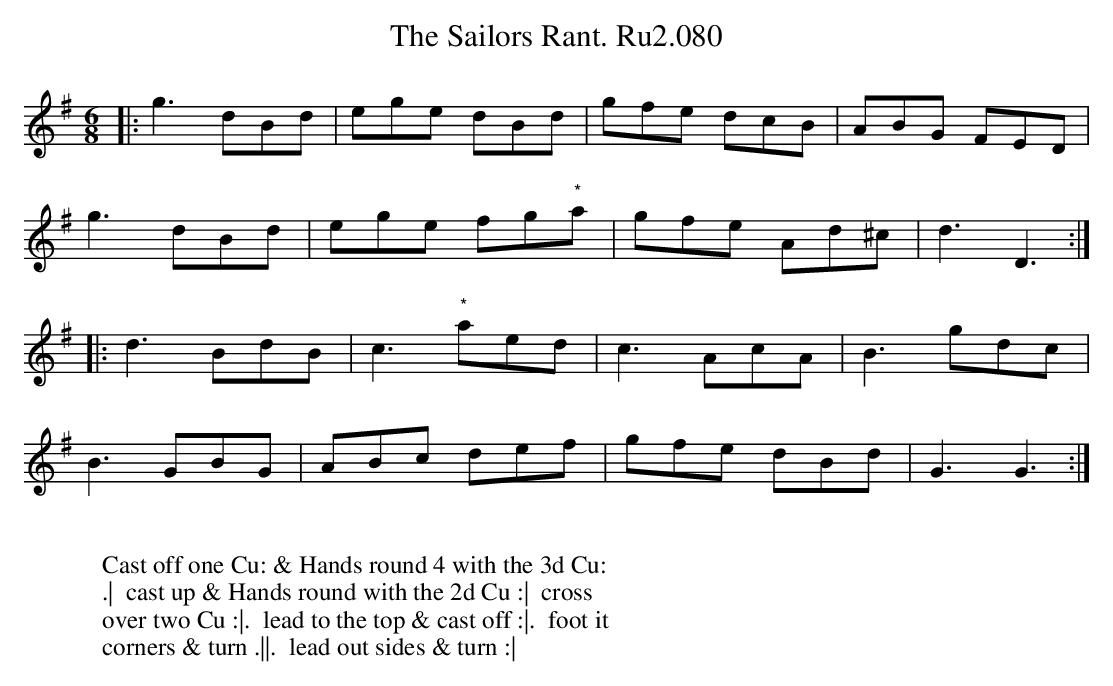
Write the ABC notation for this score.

X:1
T:Sailors Rant. Ru2.080, The
L:1/8
M:6/8
K:G
|:g3 dBd|ege dBd|gfe dcB|ABG FED|
g3 dBd|ege fg"*"a|gfe Ad^c|d3D3 :|
|: d3 BdB|c3 "*" aed|c3 AcA|B3 gdc|
B3 GBG|ABc def|gfe dBd |G3G3 :|
W:
W: Cast off one Cu: & Hands round 4 with the 3d Cu:
W: .|  cast up & Hands round with the 2d Cu :|  cross
W: over two Cu :|.  lead to the top & cast off :|.  foot it
W: corners & turn .||.  lead out sides & turn :|
